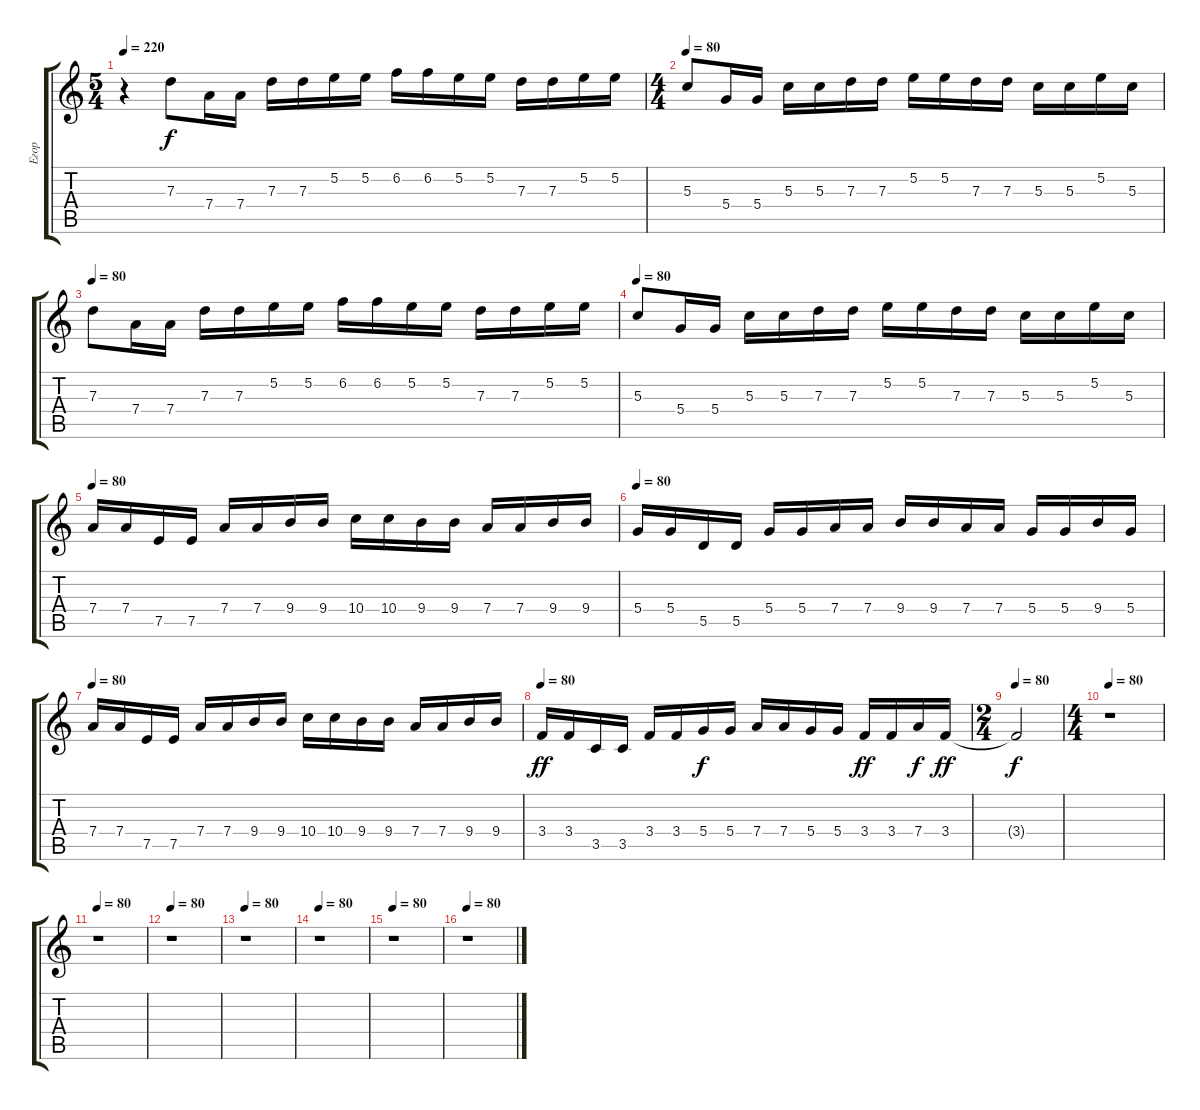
\track ("Егор" "Егор") {instrument distortionguitar}
\staff {score tabs}
\tuning (E4 B3 G3 D3 A2 E2) {hide}
\ts (5 4)
\tempo 220
\tempo 80
\tempo 220
\clef g2
\ks c
r.4{dy f instrument distortionguitar} 7.3.8 7.4.16 7.4.16 7.3.16 7.3.16 5.2.16 5.2.16 6.2.16 6.2.16 5.2.16 5.2.16 7.3.16 7.3.16 5.2.16 5.2.16 |
\ts (4 4)
\tempo 80
5.3.8 5.4.16 5.4.16 5.3.16 5.3.16 7.3.16 7.3.16 5.2.16 5.2.16 7.3.16 7.3.16 5.3.16 5.3.16 5.2.16 5.3.16 |
\tempo 80
7.3.8 7.4.16 7.4.16 7.3.16 7.3.16 5.2.16 5.2.16 6.2.16 6.2.16 5.2.16 5.2.16 7.3.16 7.3.16 5.2.16 5.2.16 |
\tempo 80
5.3.8 5.4.16 5.4.16 5.3.16 5.3.16 7.3.16 7.3.16 5.2.16 5.2.16 7.3.16 7.3.16 5.3.16 5.3.16 5.2.16 5.3.16 |
\tempo 80
7.4.16 7.4.16 7.5.16 7.5.16 7.4.16 7.4.16 9.4.16 9.4.16 10.4.16 10.4.16 9.4.16 9.4.16 7.4.16 7.4.16 9.4.16 9.4.16 |
\tempo 80
5.4.16 5.4.16 5.5.16 5.5.16 5.4.16 5.4.16 7.4.16 7.4.16 9.4.16 9.4.16 7.4.16 7.4.16 5.4.16 5.4.16 9.4.16 5.4.16 |
\tempo 80
7.4.16 7.4.16 7.5.16 7.5.16 7.4.16 7.4.16 9.4.16 9.4.16 10.4.16 10.4.16 9.4.16 9.4.16 7.4.16 7.4.16 9.4.16 9.4.16 |
\tempo 80
3.4.16{dy ff} 3.4.16 3.5.16 3.5.16 3.4.16 3.4.16 5.4.16{dy f} 5.4.16 7.4.16 7.4.16 5.4.16 5.4.16 3.4.16{dy ff} 3.4.16 7.4.16{dy f} 3.4.16{dy ff} |
\ts (2 4)
\tempo 80
3.4{t}.2{dy f} |
\ts (4 4)
\tempo 80
r.1 |
\tempo 80
r.1 |
\tempo 80
r.1 |
\tempo 80
r.1 |
\tempo 80
r.1 |
\tempo 80
r.1 |
\tempo 80
r.1
